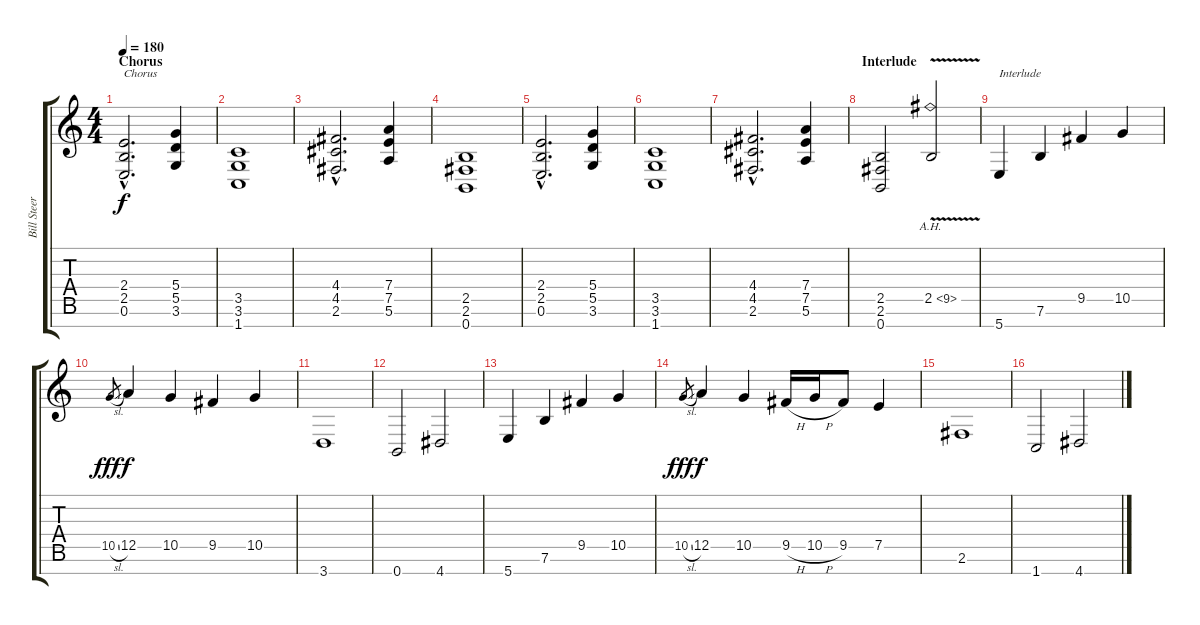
\track ("Bill Steer" "Bill Steer") {instrument distortionguitar}
\staff {score tabs}
\tuning (E4 B3 G3 D3 A2 E2 B1) {hide}
\ts (4 4)
\section ("" "Chorus")
\tempo 180
\clef g2
\ks c
(2.4{hac} 2.5{hac} 0.6{hac}).2{d txt "Chorus" dy f} (5.4 5.5 3.6).4 |
(3.5 3.6 1.7).1 |
(4.4{hac} 4.5{hac} 2.6{hac}).2{d} (7.4 7.5 5.6).4 |
(2.5 2.6 0.7).1 |
(2.4{hac} 2.5{hac} 0.6{hac}).2{d} (5.4 5.5 3.6).4 |
(3.5 3.6 1.7).1 |
(4.4{hac} 4.5{hac} 2.6{hac}).2{d} (7.4 7.5 5.6).4 |
\section ("" "Interlude")
(2.5 2.6 0.7).2 2.5{ah 7 v}.2 |
5.7.4{txt "Interlude"} 7.6.4 9.5.4 10.5.4 |
10.5{sl}.8{gr dy fff} 12.5.4{dy f} 10.5.4 9.5.4 10.5.4 |
3.7.1 |
0.7.2 4.7.2 |
5.7.4 7.6.4 9.5.4 10.5.4 |
10.5{sl}.8{gr dy fff} 12.5.4{dy f} 10.5.4 9.5{h}.16 10.5{h}.16 9.5.8 7.5.4 |
2.6.1 |
1.7.2 4.7.2
